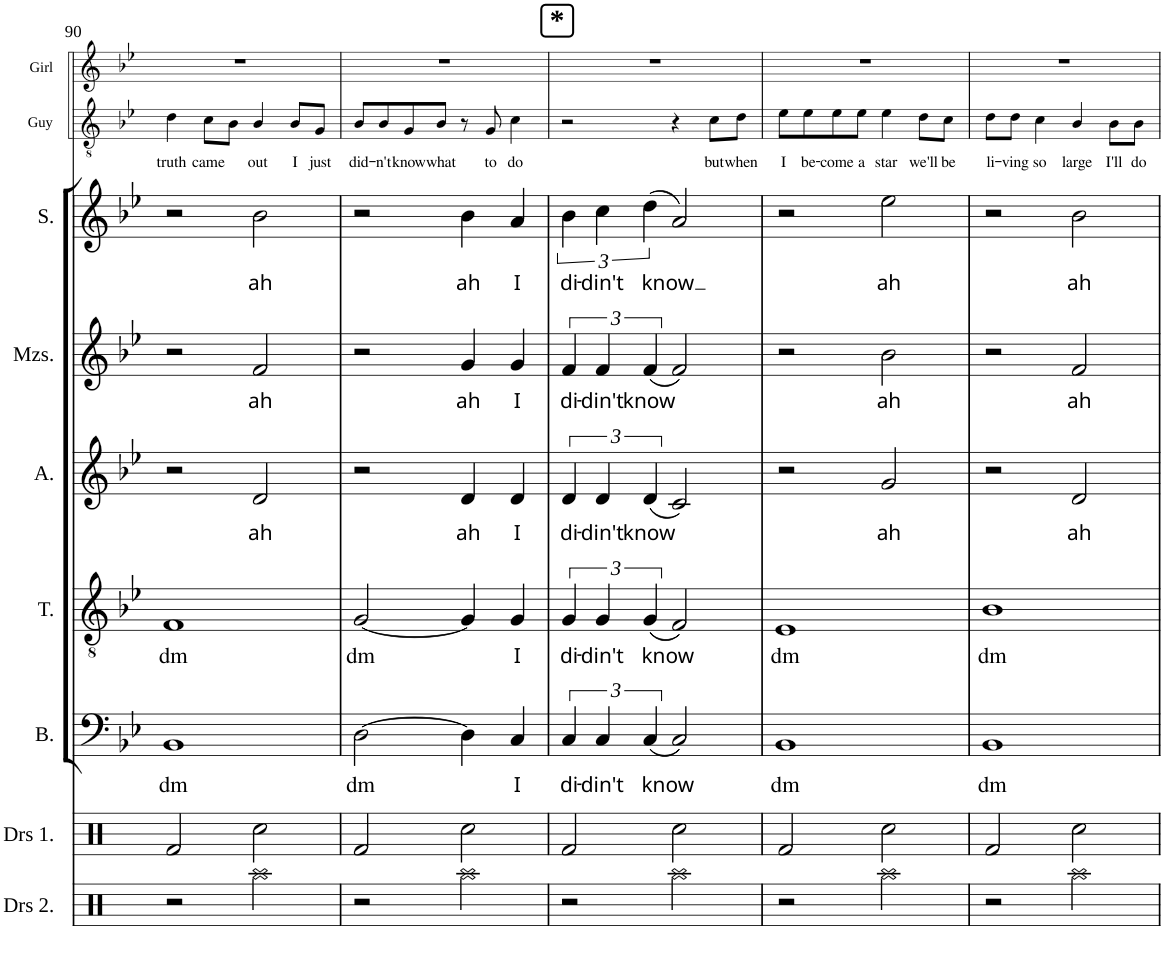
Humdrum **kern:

**kern	**kern	**kern	**text	**kern	**text	**kern	**text	**kern	**text	**kern	**text	**kern	**text	**kern
*part9	*part8	*part7	*part7	*part6	*part6	*part5	*part5	*part4	*part4	*part3	*part3	*part2	*part2	*part1
*staff9	*staff8	*staff7	*staff7	*staff6	*staff6	*staff5	*staff5	*staff4	*staff4	*staff3	*staff3	*staff2	*staff2	*staff1
*I"Drumset Layer 2	*I"Drumset Layer 1	*I"Bass	*	*I"Tenor	*	*I"Alto	*	*I"Mezzo-soprano	*	*I"Soprano	*	*I"Guy	*	*I"Girl
*I'Drs 2.	*I'Drs 1.	*I'B.	*	*I'T.	*	*I'A.	*	*I'Mzs.	*	*I'S.	*	*I'Guy	*	*I'Girl
!!LO:PB:g=z
*clefX	*clefX	*clefF4	*	*clefGv2	*	*clefG2	*	*clefG2	*	*clefG2	*	*clefGv2	*	*clefG2
*k[]	*k[]	*k[b-e-]	*	*k[b-e-]	*	*k[b-e-]	*	*k[b-e-]	*	*k[b-e-]	*	*k[b-e-]	*	*k[b-e-]
*M4/4	*M4/4	*M4/4	*	*M4/4	*	*M4/4	*	*M4/4	*	*M4/4	*	*M4/4	*	*M4/4
*met(c)	*met(c)	*met(c)	*	*met(c)	*	*met(c)	*	*met(c)	*	*met(c)	*	*met(c)	*	*met(c)
=90	=90	=90	=90	=90	=90	=90	=90	=90	=90	=90	=90	=90	=90	=90
!	!	!	!LO:LY:b	!	!LO:LY:b	!	!	!	!	!	!	!	!LO:LY:b	!
2r	2Rf/	1BB-	dm	1F	dm	2r	.	2r	.	2r	.	4d\	truth	1r
!	!	!	!	!	!	!	!	!	!	!	!	!	!LO:LY:b	!
.	.	.	.	.	.	.	.	.	.	.	.	8c\L	came	.
.	.	.	.	.	.	.	.	.	.	.	.	8B-\J	.	.
!	!	!	!	!	!	!	!LO:LY:b	!	!LO:LY:b	!	!LO:LY:b	!	!LO:LY:b	!
2Raa\	2Rcc\	.	.	.	.	2d/	ah	2f/	ah	2b-\	ah	4B-/	out	.
!	!	!	!	!	!	!	!	!	!	!	!	!	!LO:LY:b	!
.	.	.	.	.	.	.	.	.	.	.	.	8B-/L	I	.
!	!	!	!	!	!	!	!	!	!	!	!	!	!LO:LY:b	!
.	.	.	.	.	.	.	.	.	.	.	.	8G/J	just	.
=91	=91	=91	=91	=91	=91	=91	=91	=91	=91	=91	=91	=91	=91	=91
!	!	!	!LO:LY:b	!	!LO:LY:b	!	!	!	!	!	!	!	!LO:LY:b	!
2r	2Rf/	[2D\	dm	[2G/	dm	2r	.	2r	.	2r	.	8B-/L	did-	1r
!	!	!	!	!	!	!	!	!	!	!	!	!	!LO:LY:b	!
.	.	.	.	.	.	.	.	.	.	.	.	8B-/	-n't	.
!	!	!	!	!	!	!	!	!	!	!	!	!	!LO:LY:b	!
.	.	.	.	.	.	.	.	.	.	.	.	8G/	know	.
!	!	!	!	!	!	!	!	!	!	!	!	!	!LO:LY:b	!
.	.	.	.	.	.	.	.	.	.	.	.	8B-/J	what	.
!	!	!	!	!	!	!	!LO:LY:b	!	!LO:LY:b	!	!LO:LY:b	!	!	!
2Raa\	2Rcc\	4D\]	.	4G/]	.	4d/	ah	4g/	ah	4b-\	ah	8r	.	.
!	!	!	!	!	!	!	!	!	!	!	!	!	!LO:LY:b	!
.	.	.	.	.	.	.	.	.	.	.	.	8G/	to	.
!	!	!	!LO:LY:b	!	!LO:LY:b	!	!LO:LY:b	!	!LO:LY:b	!	!LO:LY:b	!	!LO:LY:b	!
.	.	4C/	I	4G/	I	4d/	I	4g/	I	4a/	I	4c\	do	.
!!LO:REH:place=s1:a:B:cj:fs=14:t=*
=92	=92	=92	=92	=92	=92	=92	=92	=92	=92	=92	=92	=92	=92	=92
!	!	!	!LO:LY:b	!	!LO:LY:b	!	!LO:LY:b	!	!LO:LY:b	!	!LO:LY:b	!	!	!
2r	2Rf/	6C/	di-	6G/	di-	6d/	di-	6f/	di-	6b-\	di-	2r	.	1r
!	!	!	!LO:LY:b	!	!LO:LY:b	!	!LO:LY:b	!	!LO:LY:b	!	!LO:LY:b	!	!	!
.	.	6C/	-din't	6G/	-din't	6d/	-din't	6f/	-din't	6cc\	-din't	.	.	.
!	!	!	!LO:LY:b	!	!LO:LY:b	!	!LO:LY:b	!	!LO:LY:b	!	!LO:LY:b	!	!	!
.	.	(6C/	know	(6G/	know	(6d/	know	(6f/	know	(6dd\	know	.	.	.
2Raa\	2Rcc\	2C/)	.	2F/)	.	2c/)	.	2f/)	.	2a/)	.	4r	.	.
!	!	!	!	!	!	!	!	!	!	!	!	!	!LO:LY:b	!
.	.	.	.	.	.	.	.	.	.	.	.	8c\L	but	.
!	!	!	!	!	!	!	!	!	!	!	!	!	!LO:LY:b	!
.	.	.	.	.	.	.	.	.	.	.	.	8d\J	when	.
=93	=93	=93	=93	=93	=93	=93	=93	=93	=93	=93	=93	=93	=93	=93
!	!	!	!LO:LY:b	!	!LO:LY:b	!	!	!	!	!	!	!	!LO:LY:b	!
2r	2Rf/	1BB-	dm	1E-	dm	2r	.	2r	.	2r	.	8e-\L	I	1r
!	!	!	!	!	!	!	!	!	!	!	!	!	!LO:LY:b	!
.	.	.	.	.	.	.	.	.	.	.	.	8e-\	be-	.
!	!	!	!	!	!	!	!	!	!	!	!	!	!LO:LY:b	!
.	.	.	.	.	.	.	.	.	.	.	.	8e-\	-come	.
!	!	!	!	!	!	!	!	!	!	!	!	!	!LO:LY:b	!
.	.	.	.	.	.	.	.	.	.	.	.	8e-\J	a	.
!	!	!	!	!	!	!	!LO:LY:b	!	!LO:LY:b	!	!LO:LY:b	!	!LO:LY:b	!
2Raa\	2Rcc\	.	.	.	.	2g/	ah	2b-\	ah	2ee-\	ah	4e-\	star	.
!	!	!	!	!	!	!	!	!	!	!	!	!	!LO:LY:b	!
.	.	.	.	.	.	.	.	.	.	.	.	8d\L	we'll	.
!	!	!	!	!	!	!	!	!	!	!	!	!	!LO:LY:b	!
.	.	.	.	.	.	.	.	.	.	.	.	8c\J	be	.
=94	=94	=94	=94	=94	=94	=94	=94	=94	=94	=94	=94	=94	=94	=94
!	!	!	!LO:LY:b	!	!LO:LY:b	!	!	!	!	!	!	!	!LO:LY:b	!
2r	2Rf/	1BB-	dm	1B-	dm	2r	.	2r	.	2r	.	8d\L	li-	1r
!	!	!	!	!	!	!	!	!	!	!	!	!	!LO:LY:b	!
.	.	.	.	.	.	.	.	.	.	.	.	8d\J	-ving	.
!	!	!	!	!	!	!	!	!	!	!	!	!	!LO:LY:b	!
.	.	.	.	.	.	.	.	.	.	.	.	4c\	so	.
!	!	!	!	!	!	!	!LO:LY:b	!	!LO:LY:b	!	!LO:LY:b	!	!LO:LY:b	!
2Raa\	2Rcc\	.	.	.	.	2d/	ah	2f/	ah	2b-\	ah	4B-/	large	.
!	!	!	!	!	!	!	!	!	!	!	!	!	!LO:LY:b	!
.	.	.	.	.	.	.	.	.	.	.	.	8B-\L	I'll	.
!	!	!	!	!	!	!	!	!	!	!	!	!	!LO:LY:b	!
.	.	.	.	.	.	.	.	.	.	.	.	8B-\J	do	.
=	=	=	=	=	=	=	=	=	=	=	=	=	=	=
*-	*-	*-	*-	*-	*-	*-	*-	*-	*-	*-	*-	*-	*-	*-
